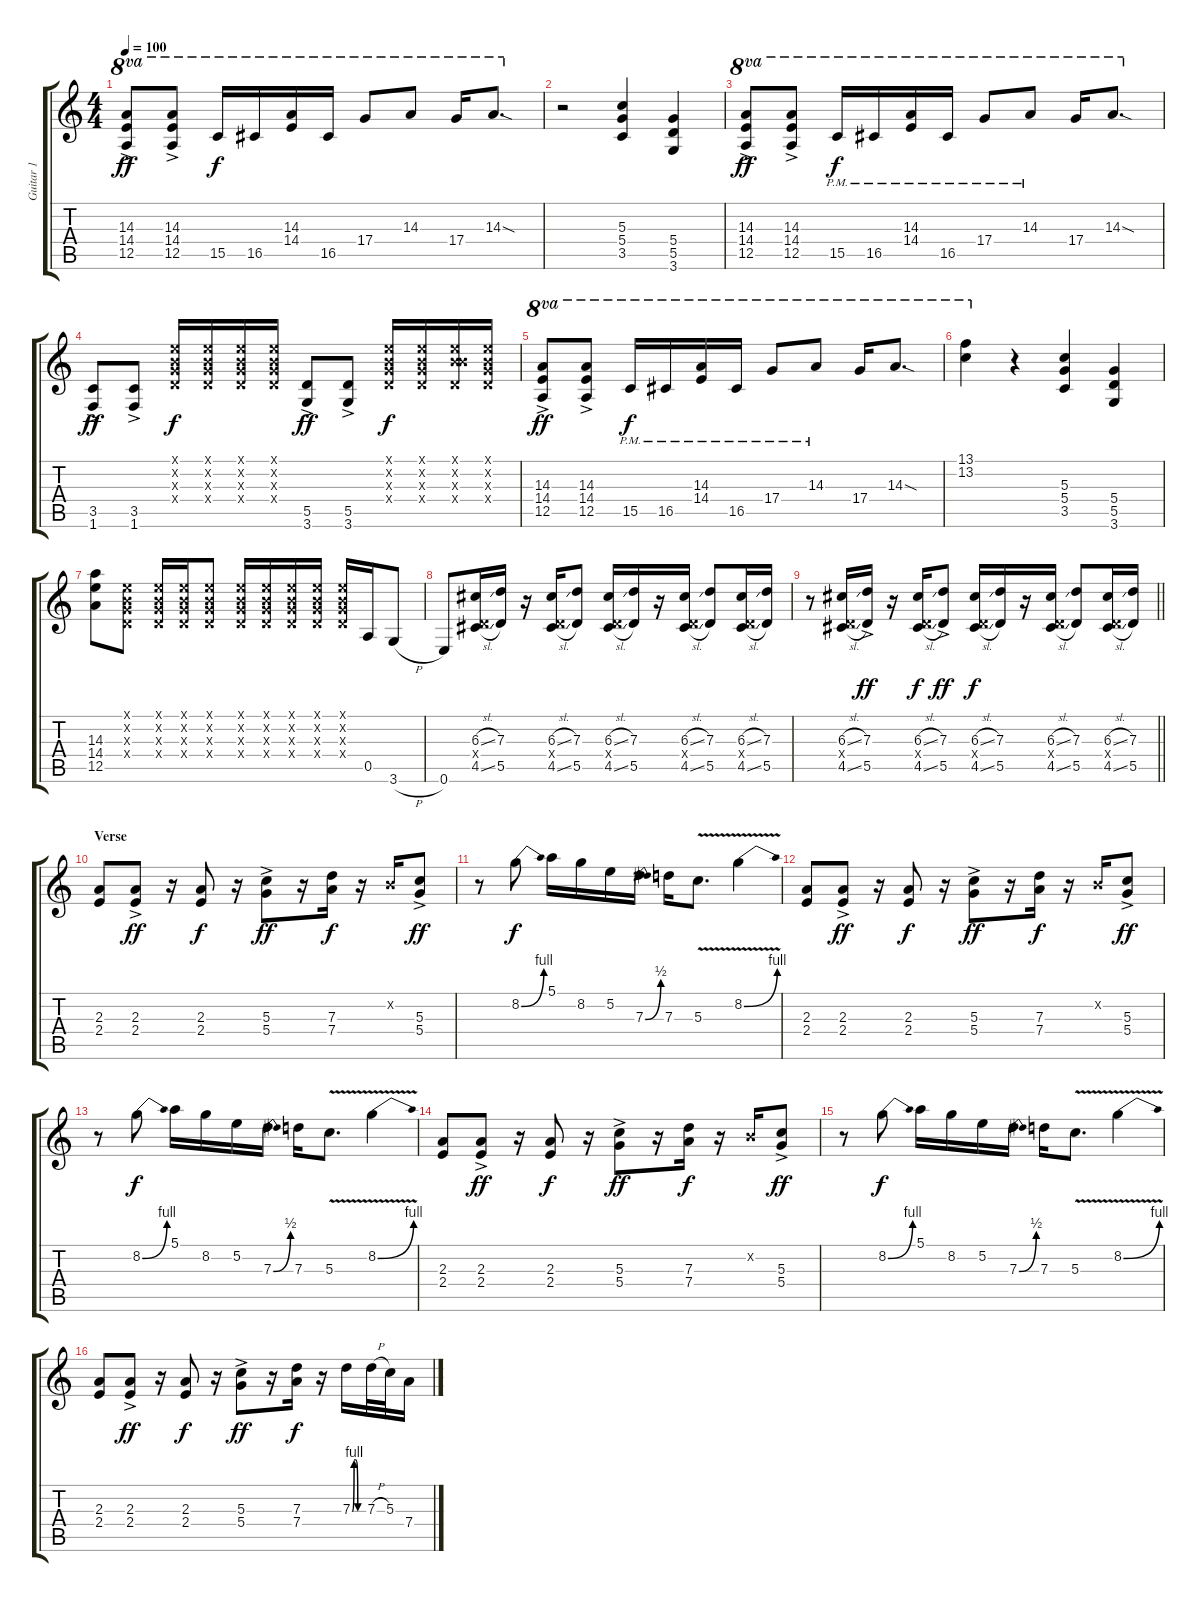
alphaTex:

\track ("Guitar 1" "Guitar 1") {instrument distortionguitar}
\staff {score tabs}
\tuning (E4 B3 G3 D3 A2 E2) {hide}
\ts (4 4)
\tempo 100
\clef g2
\ks c
(14.3{ac} 14.4 12.5).8{ot 8va dy ff} (14.3{ac} 14.4 12.5).8{ot 8va} 15.5.16{ot 8va dy f} 16.5.16{ot 8va} (14.3 14.4).16{ot 8va} 16.5.16{ot 8va} 17.4.8{ot 8va} 14.3.8{ot 8va} 17.4.16{ot 8va} 14.3{sod}.8{d ot 8va} |
r.2 (5.3 5.4 3.5).4 (5.4 5.5 3.6).4 |
(14.3 14.4 12.5{ac}).8{ot 8va dy ff} (14.3 14.4 12.5{ac}).8{ot 8va} 15.5{pm}.16{ot 8va dy f} 16.5{pm}.16{ot 8va} (14.3{pm} 14.4{pm}).16{ot 8va} 16.5{pm}.16{ot 8va} 17.4{pm}.8{ot 8va} 14.3{pm}.8{ot 8va} 17.4.16{ot 8va} 14.3{sod}.8{d ot 8va} |
(3.5 1.6{ac}).8{dy ff} (3.5 1.6{ac}).8 (0.1{x} 0.2{x} 0.3{x} 0.4{x}).16{dy f} (0.1{x} 0.2{x} 0.3{x} 0.4{x}).16 (0.1{x} 0.2{x} 0.3{x} 0.4{x}).16 (0.1{x} 0.2{x} 0.3{x} 0.4{x}).16 (5.5{ac} 3.6).8{dy ff} (5.5{ac} 3.6).8 (0.1{x} 0.2{x} 0.3{x} 0.4{x}).16{dy f} (0.1{x} 0.2{x} 0.3{x} 0.4{x}).16 (0.1{x} 0.2{x} 4.3{x} 0.4{x}).16 (0.1{x} 0.2{x} 0.3{x} 0.4{x}).16 |
(14.3{ac} 14.4 12.5).8{ot 8va dy ff} (14.3 14.4 12.5{ac}).8{ot 8va} 15.5{pm}.16{ot 8va dy f} 16.5{pm}.16{ot 8va} (14.3{pm} 14.4{pm}).16{ot 8va} 16.5{pm}.16{ot 8va} 17.4{pm}.8{ot 8va} 14.3{pm}.8{ot 8va} 17.4.16{ot 8va} 14.3{sod}.8{d ot 8va} |
(13.1 13.2).4{ot 8va} r.4 (5.3 5.4 3.5).4 (5.4 5.5 3.6).4 |
(14.3 14.4 12.5).8 (0.1{x} 0.2{x} 0.3{x} 0.4{x}).8 (0.1{x} 0.2{x} 0.3{x} 0.4{x}).16 (0.1{x} 0.2{x} 0.3{x} 0.4{x}).16 (0.1{x} 0.2{x} 0.3{x} 0.4{x}).8 (0.1{x} 0.2{x} 0.3{x} 0.4{x}).16 (0.1{x} 0.2{x} 0.3{x} 0.4{x}).16 (0.1{x} 0.2{x} 0.3{x} 0.4{x}).16 (0.1{x} 0.2{x} 0.3{x} 0.4{x}).16 (0.1{x} 0.2{x} 0.3{x} 0.4{x}).16 0.5.16 3.6{h}.8 |
0.6.8 (6.3{sl} 0.4{x} 4.5{sl}).16 (7.3 5.5).16 r.16 (6.3{sl} 0.4{x} 4.5{sl}).16 (7.3 5.5).8 (6.3{sl} 0.4{x} 4.5{sl}).16 (7.3 5.5).16 r.16 (6.3{sl} 0.4{x} 4.5{sl}).16 (7.3 5.5).8 (6.3{sl} 0.4{x} 4.5{sl}).16 (7.3 5.5).16 |
\barLineRight lightlight
r.8 (6.3{sl} 0.4{x} 4.5{sl}).16 (7.3 5.5{ac}).16{dy ff} r.16 (6.3{sl} 0.4{x} 4.5{sl}).16{dy f} (7.3 5.5{ac}).8{dy ff} (6.3{sl} 0.4{x} 4.5{sl}).16{dy f} (7.3 5.5).16 r.16 (6.3{sl} 0.4{x} 4.5{sl}).16 (7.3 5.5).8 (6.3{sl} 0.4{x} 4.5{sl}).16 (7.3 5.5).16 |
\section ("" "Verse")
(2.3 2.4).8 (2.3 2.4{ac}).8{dy ff} r.16 (2.3 2.4).8{dy f} r.16 (5.3 5.4{ac}).8{dy ff} r.16 (7.3 7.4).16{dy f} r.16 0.2{x}.16 (5.3 5.4{ac}).8{dy ff} |
r.8 8.2{be (bend 0 0 60 4)}.8{dy f} 5.1.16 8.2.16 5.2.16 7.3{be (bend 0 0 60 2)}.16 7.3.16 5.3{v}.8{d} 8.2{be (bend 0 0 60 4) v}.4 |
(2.3 2.4).8 (2.3 2.4{ac}).8{dy ff} r.16 (2.3 2.4).8{dy f} r.16 (5.3 5.4{ac}).8{dy ff} r.16 (7.3 7.4).16{dy f} r.16 0.2{x}.16 (5.3 5.4{ac}).8{dy ff} |
r.8 8.2{be (bend 0 0 60 4)}.8{dy f} 5.1.16 8.2.16 5.2.16 7.3{be (bend 0 0 60 2)}.16 7.3.16 5.3{v}.8{d} 8.2{be (bend 0 0 60 4) v}.4 |
(2.3 2.4).8 (2.3 2.4{ac}).8{dy ff} r.16 (2.3 2.4).8{dy f} r.16 (5.3 5.4{ac}).8{dy ff} r.16 (7.3 7.4).16{dy f} r.16 0.2{x}.16 (5.3 5.4{ac}).8{dy ff} |
r.8 8.2{be (bend 0 0 60 4)}.8{dy f} 5.1.16 8.2.16 5.2.16 7.3{be (bend 0 0 60 2)}.16 7.3.16 5.3{v}.8{d} 8.2{be (bend 0 0 60 4) v}.4 |
(2.3 2.4).8 (2.3 2.4{ac}).8{dy ff} r.16 (2.3 2.4).8{dy f} r.16 (5.3 5.4{ac}).8{dy ff} r.16 (7.3 7.4).16{dy f} r.16 7.3{be (custom 0 0 10 4 20 4 30 0 60 0)}.16 7.3{h}.32 5.3.32 7.4.16
